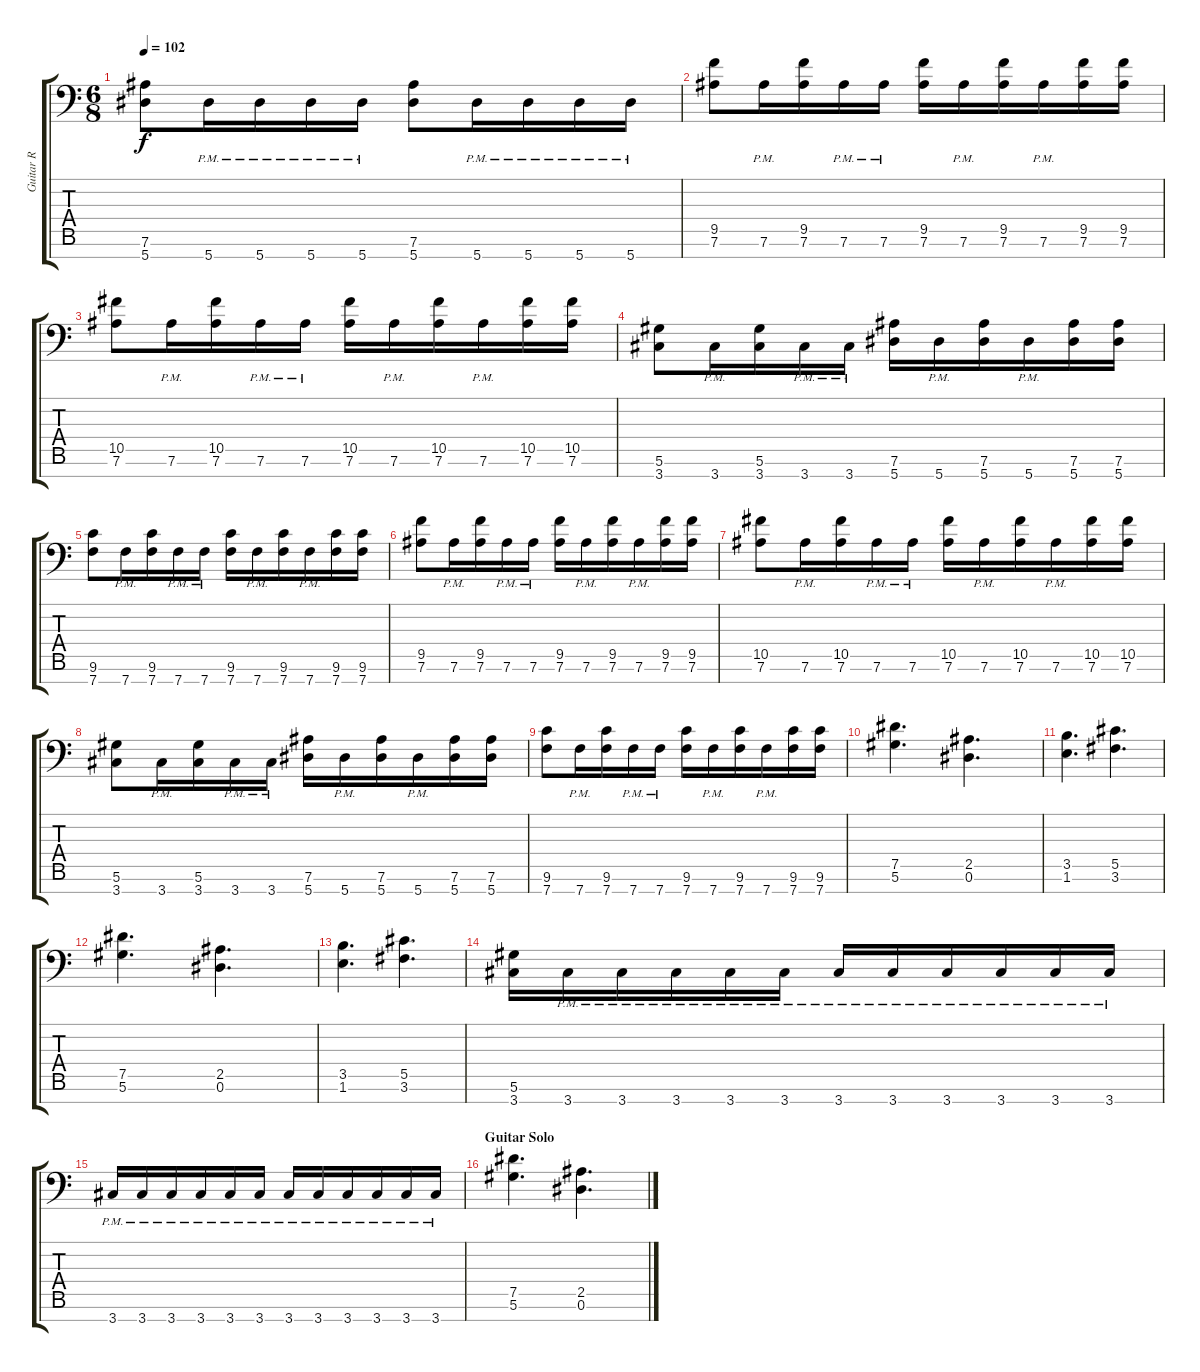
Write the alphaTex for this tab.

\track ("Guitar R" "Guitar R") {instrument distortionguitar}
\staff {score tabs}
\tuning (Eb4 Bb3 Gb3 Db3 Ab2 Eb2 Bb1) {hide}
\ts (6 8)
\tempo 102
\clef f4
\ks c
(7.6 5.7).8{dy f} 5.7{pm}.16 5.7{pm}.16 5.7{pm}.16 5.7{pm}.16 (7.6 5.7).8 5.7{pm}.16 5.7{pm}.16 5.7{pm}.16 5.7{pm}.16 |
(9.5 7.6).8 7.6{pm}.16 (9.5 7.6).16 7.6{pm}.16 7.6{pm}.16 (9.5 7.6).16 7.6{pm}.16 (9.5 7.6).16 7.6{pm}.16 (9.5 7.6).16 (9.5 7.6).16 |
(10.5 7.6).8 7.6{pm}.16 (10.5 7.6).16 7.6{pm}.16 7.6{pm}.16 (10.5 7.6).16 7.6{pm}.16 (10.5 7.6).16 7.6{pm}.16 (10.5 7.6).16 (10.5 7.6).16 |
(5.6 3.7).8 3.7{pm}.16 (5.6 3.7).16 3.7{pm}.16 3.7{pm}.16 (7.6 5.7).16 5.7{pm}.16 (7.6 5.7).16 5.7{pm}.16 (7.6 5.7).16 (7.6 5.7).16 |
(9.6 7.7).8 7.7{pm}.16 (9.6 7.7).16 7.7{pm}.16 7.7{pm}.16 (9.6 7.7).16 7.7{pm}.16 (9.6 7.7).16 7.7{pm}.16 (9.6 7.7).16 (9.6 7.7).16 |
(9.5 7.6).8 7.6{pm}.16 (9.5 7.6).16 7.6{pm}.16 7.6{pm}.16 (9.5 7.6).16 7.6{pm}.16 (9.5 7.6).16 7.6{pm}.16 (9.5 7.6).16 (9.5 7.6).16 |
(10.5 7.6).8 7.6{pm}.16 (10.5 7.6).16 7.6{pm}.16 7.6{pm}.16 (10.5 7.6).16 7.6{pm}.16 (10.5 7.6).16 7.6{pm}.16 (10.5 7.6).16 (10.5 7.6).16 |
(5.6 3.7).8 3.7{pm}.16 (5.6 3.7).16 3.7{pm}.16 3.7{pm}.16 (7.6 5.7).16 5.7{pm}.16 (7.6 5.7).16 5.7{pm}.16 (7.6 5.7).16 (7.6 5.7).16 |
(9.6 7.7).8 7.7{pm}.16 (9.6 7.7).16 7.7{pm}.16 7.7{pm}.16 (9.6 7.7).16 7.7{pm}.16 (9.6 7.7).16 7.7{pm}.16 (9.6 7.7).16 (9.6 7.7).16 |
(7.5 5.6).4{d} (2.5 0.6).4{d} |
(3.5 1.6).4{d} (5.5 3.6).4{d} |
(7.5 5.6).4{d} (2.5 0.6).4{d} |
(3.5 1.6).4{d} (5.5 3.6).4{d} |
(5.6 3.7).16 3.7{pm}.16 3.7{pm}.16 3.7{pm}.16 3.7{pm}.16 3.7{pm}.16 3.7{pm}.16 3.7{pm}.16 3.7{pm}.16 3.7{pm}.16 3.7{pm}.16 3.7{pm}.16 |
3.7{pm}.16 3.7{pm}.16 3.7{pm}.16 3.7{pm}.16 3.7{pm}.16 3.7{pm}.16 3.7{pm}.16 3.7{pm}.16 3.7{pm}.16 3.7{pm}.16 3.7{pm}.16 3.7{pm}.16 |
\section ("" "Guitar Solo")
(7.5 5.6).4{d volume 16 balance 8} (2.5 0.6).4{d}
